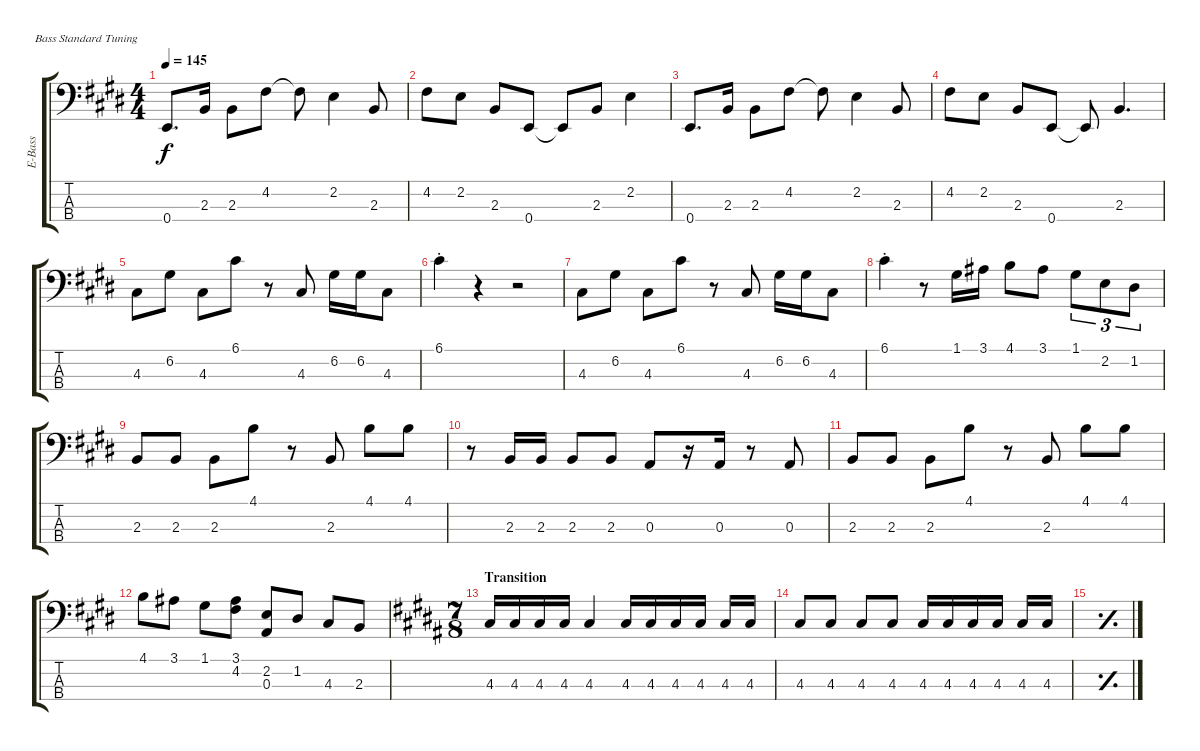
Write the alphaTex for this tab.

\defaultSystemsLayout 4
\bracketExtendMode groupsimilarinstruments
\otherSystemsTrackNameOrientation horizontal
\track ("Electric Bass" "E-Bass") {multiBarRest instrument electricbassfinger}
\staff {score tabs}
\tuning (G2 D2 A1 E1)
\ts (4 4)
\tempo 145
\clef f4
\ks e
0.4{acc forcenatural}.8{d dy f} 2.3{acc forcenatural}.16 2.3{acc forcenatural}.8 4.2{acc #}.8 4.2{t acc #}.8 2.2{acc forcenatural}.4 2.3{acc forcenatural}.8 |
4.2{acc #}.8 2.2{acc forcenatural}.8 2.3{acc forcenatural}.8 0.4{acc forcenatural}.8 0.4{t acc forcenatural}.8 2.3{acc forcenatural}.8 2.2{acc forcenatural}.4 |
0.4{acc forcenatural}.8{d} 2.3{acc forcenatural}.16 2.3{acc forcenatural}.8 4.2{acc #}.8 4.2{t acc #}.8 2.2{acc forcenatural}.4 2.3{acc forcenatural}.8 |
4.2{acc #}.8 2.2{acc forcenatural}.8 2.3{acc forcenatural}.8 0.4{acc forcenatural}.8 0.4{t acc forcenatural}.8 2.3{acc forcenatural}.4{d} |
4.3{acc #}.8 6.2{acc #}.8 4.3{acc #}.8 6.1{acc #}.8 r.8 4.3{acc #}.8 6.2{acc #}.16 6.2{acc #}.16 4.3{acc #}.8 |
6.1{st acc #}.4 r.4 r.2 |
4.3{acc #}.8 6.2{acc #}.8 4.3{acc #}.8 6.1{acc #}.8 r.8 4.3{acc #}.8 6.2{acc #}.16 6.2{acc #}.16 4.3{acc #}.8 |
6.1{st acc #}.4 r.8 1.1{acc #}.16 3.1{acc #}.16 4.1{acc forcenatural}.8 3.1{acc #}.8 1.1{acc #}.8{tu (3 2)} 2.2{acc forcenatural}.8{tu (3 2)} 1.2{acc #}.8{tu (3 2)} |
2.3{acc forcenatural}.8 2.3{acc forcenatural}.8 2.3{acc forcenatural}.8 4.1{acc forcenatural}.8 r.8 2.3{acc forcenatural}.8 4.1{acc forcenatural}.8 4.1{acc forcenatural}.8 |
r.8 2.3{acc forcenatural}.16 2.3{acc forcenatural}.16 2.3{acc forcenatural}.8 2.3{acc forcenatural}.8 0.3{acc forcenatural}.8 r.16 0.3{acc forcenatural}.16 r.8 0.3{acc forcenatural}.8 |
2.3{acc forcenatural}.8 2.3{acc forcenatural}.8 2.3{acc forcenatural}.8 4.1{acc forcenatural}.8 r.8 2.3{acc forcenatural}.8 4.1{acc forcenatural}.8 4.1{acc forcenatural}.8 |
4.1{acc forcenatural}.8 3.1{acc #}.8 1.1{acc #}.8 (3.1{acc #} 4.2{acc #}).8 (2.2{acc forcenatural} 0.3{acc forcenatural}).8 1.2{acc #}.8 4.3{acc #}.8 2.3{acc forcenatural}.8 |
\ts (7 8)
\beaming (8 2 2 2 2)
\section ("" "Transition")
\ks b
4.3{acc #}.16 4.3{acc #}.16 4.3{acc #}.16 4.3{acc #}.16 4.3{acc #}.4 4.3{acc #}.16 4.3{acc #}.16 4.3{acc #}.16 4.3{acc #}.16 4.3{acc #}.16 4.3{acc #}.16 |
4.3{acc #}.8 4.3{acc #}.8 4.3{acc #}.8 4.3{acc #}.8 4.3{acc #}.16 4.3{acc #}.16 4.3{acc #}.16 4.3{acc #}.16 4.3{acc #}.16 4.3{acc #}.16 |
\simile simple
